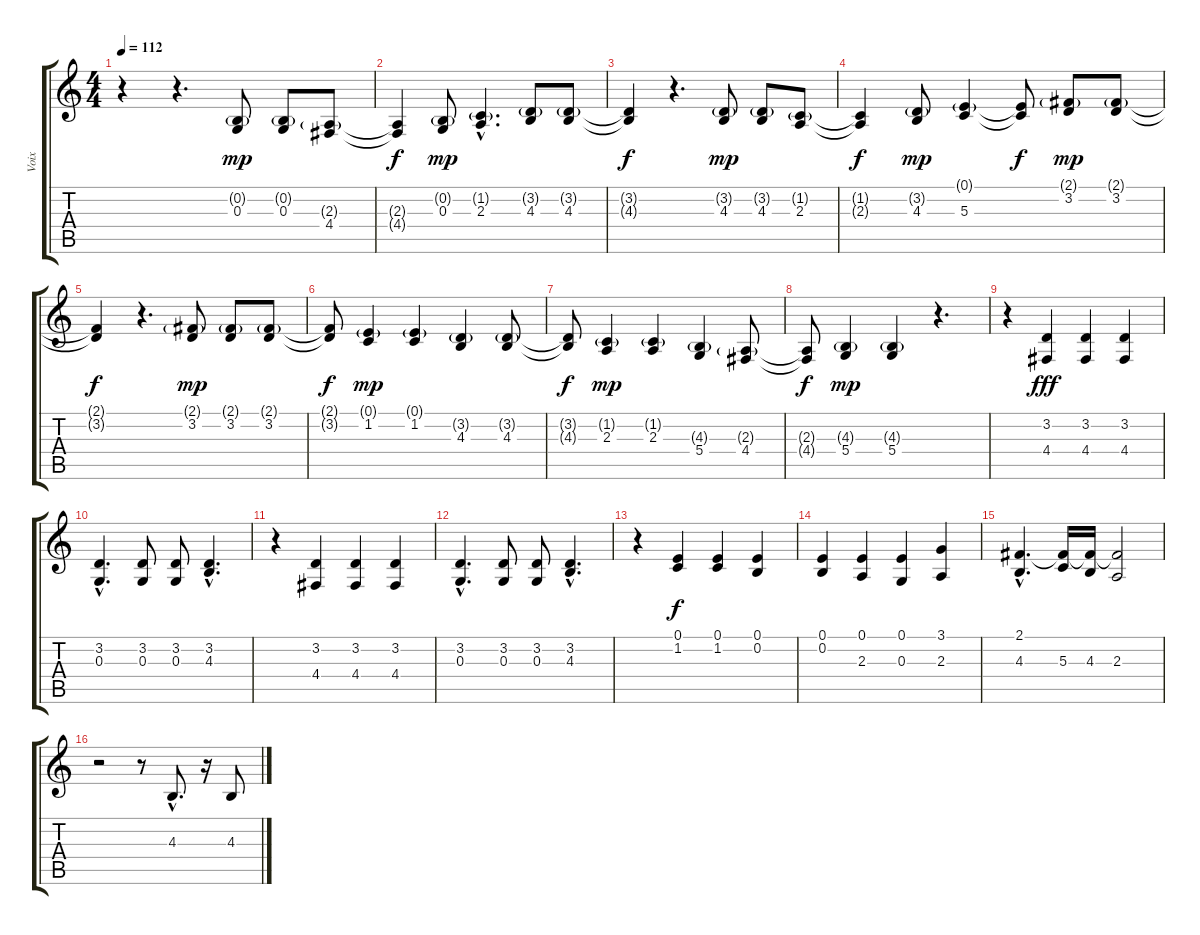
\track ("Voix" "Voix") {instrument lead6voice}
\staff {score tabs}
\tuning (E4 B3 G3 D3 A2 E2) {hide}
\ts (4 4)
\tempo 112
\clef g2
\ks c
r.4{dy f} r.4{d} (0.2{g} 0.3).8{dy mp} (0.2{g} 0.3).8 (2.3{g} 4.4).8 |
(2.3{t} 4.4{t}).4{dy f} (0.2{g} 0.3).8{dy mp} (1.2{g hac} 2.3{hac}).4{d} (3.2{g} 4.3).8 (3.2{g} 4.3).8 |
(3.2{t} 4.3{t}).4{dy f} r.4{d} (3.2{g} 4.3).8{dy mp} (3.2{g} 4.3).8 (1.2{g} 2.3).8 |
(1.2{t} 2.3{t}).4{dy f} (3.2{g} 4.3).8{dy mp} (0.1{g} 5.3).4 (0.1{t} 5.3{t}).8{dy f} (2.1{g} 3.2).8{dy mp} (2.1{g} 3.2).8 |
(2.1{t} 3.2{t}).4{dy f} r.4{d} (2.1{g} 3.2).8{dy mp} (2.1{g} 3.2).8 (2.1{g} 3.2).8 |
(2.1{t} 3.2{t}).8{dy f} (0.1{g} 1.2).4{dy mp} (0.1{g} 1.2).4 (3.2{g} 4.3).4 (3.2{g} 4.3).8 |
(3.2{t} 4.3{t}).8{dy f} (1.2{g} 2.3).4{dy mp} (1.2{g} 2.3).4 (4.3{g} 5.4).4 (2.3{g} 4.4).8 |
(2.3{t} 4.4{t}).8{dy f} (4.3{g} 5.4).4{dy mp} (4.3{g} 5.4).4 r.4{d} |
r.4 (3.2 4.4).4{dy fff} (3.2 4.4).4 (3.2 4.4).4 |
(3.2{hac} 0.3{hac}).4{d} (3.2 0.3).8 (3.2 0.3).8 (3.2{hac} 4.3{hac}).4{d} |
r.4 (3.2 4.4).4 (3.2 4.4).4 (3.2 4.4).4 |
(3.2{hac} 0.3{hac}).4{d} (3.2 0.3).8 (3.2 0.3).8 (3.2{hac} 4.3{hac}).4{d} |
r.4 (0.1 1.2).4{dy f} (0.1 1.2).4 (0.1 0.2).4 |
(0.1 0.2).4 (0.1 2.3).4 (0.1 0.3).4 (3.1 2.3).4 |
(2.1{hac} 4.3{hac}).4{d} (2.1{t} 5.3).16 (2.1{t} 4.3).16 (2.1{t} 2.3).2 |
r.2 r.8 4.3{hac}.8{d} r.16 4.3.8
